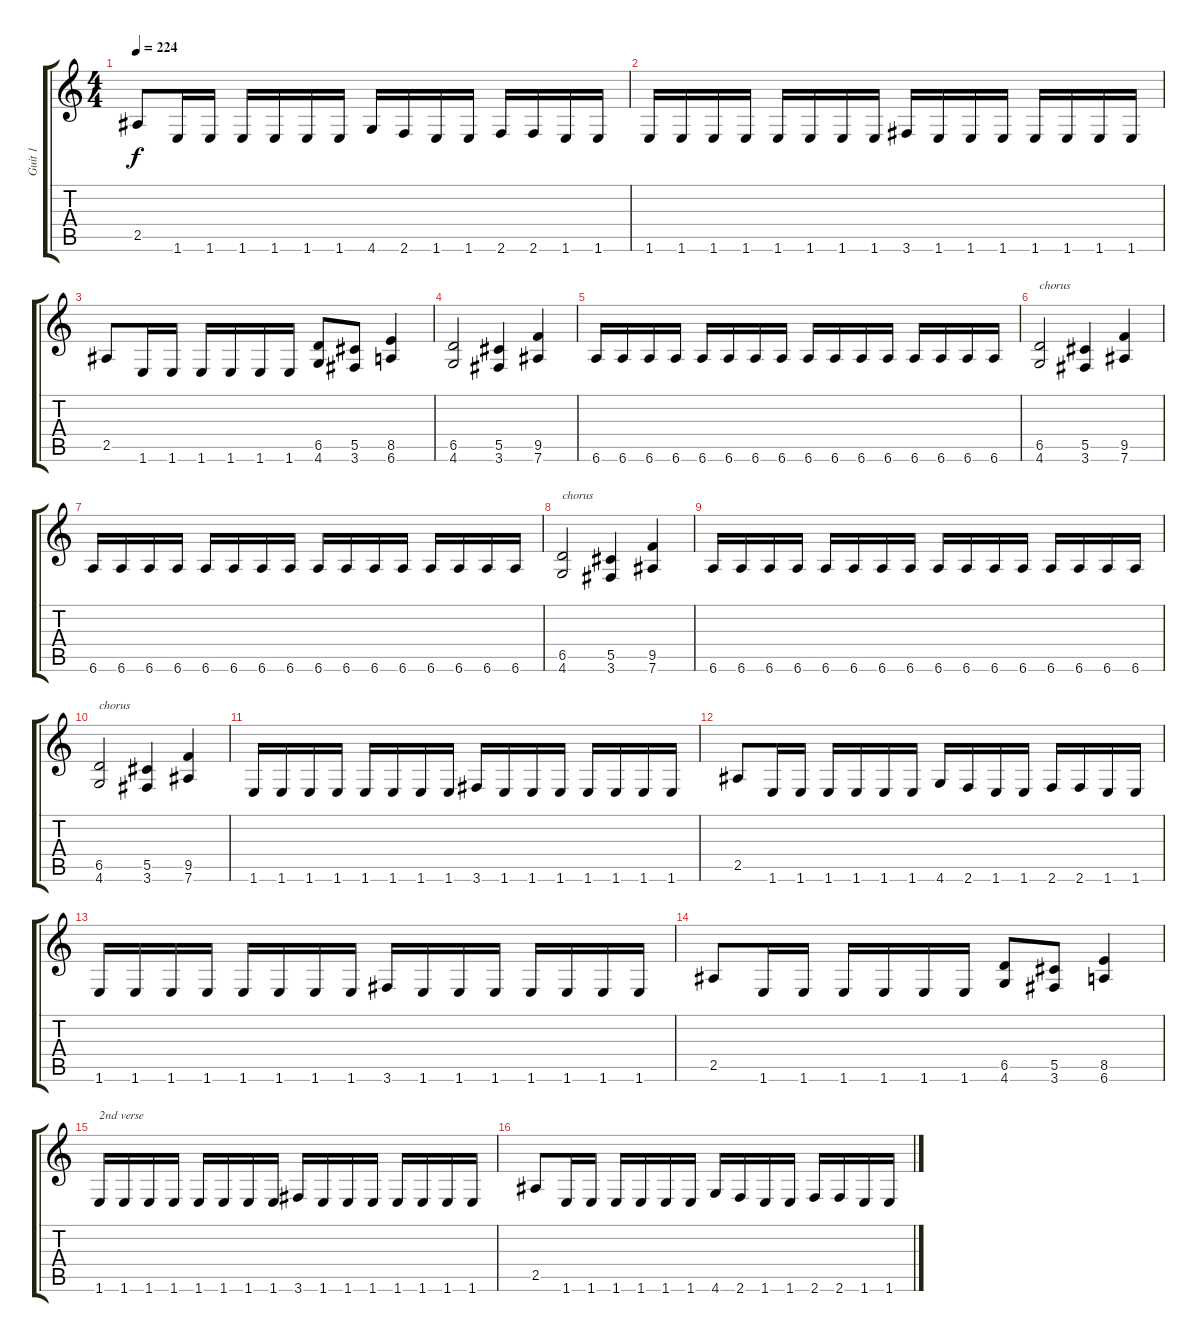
\track ("Guit 1" "Guit 1") {instrument distortionguitar}
\staff {score tabs}
\tuning (Eb4 Bb3 Gb3 Db3 Ab2 Eb2) {hide}
\ts (4 4)
\tempo 224
\clef g2
\ks c
2.5.8{dy f} 1.6.16 1.6.16 1.6.16 1.6.16 1.6.16 1.6.16 4.6.16 2.6.16 1.6.16 1.6.16 2.6.16 2.6.16 1.6.16 1.6.16 |
1.6.16 1.6.16 1.6.16 1.6.16 1.6.16 1.6.16 1.6.16 1.6.16 3.6.16 1.6.16 1.6.16 1.6.16 1.6.16 1.6.16 1.6.16 1.6.16 |
2.5.8 1.6.16 1.6.16 1.6.16 1.6.16 1.6.16 1.6.16 (6.5 4.6).8 (5.5 3.6).8 (8.5 6.6).4 |
(6.5 4.6).2 (5.5 3.6).4 (9.5 7.6).4 |
6.6.16 6.6.16 6.6.16 6.6.16 6.6.16 6.6.16 6.6.16 6.6.16 6.6.16 6.6.16 6.6.16 6.6.16 6.6.16 6.6.16 6.6.16 6.6.16 |
(6.5 4.6).2{txt "chorus"} (5.5 3.6).4 (9.5 7.6).4 |
6.6.16 6.6.16 6.6.16 6.6.16 6.6.16 6.6.16 6.6.16 6.6.16 6.6.16 6.6.16 6.6.16 6.6.16 6.6.16 6.6.16 6.6.16 6.6.16 |
(6.5 4.6).2{txt "chorus"} (5.5 3.6).4 (9.5 7.6).4 |
6.6.16 6.6.16 6.6.16 6.6.16 6.6.16 6.6.16 6.6.16 6.6.16 6.6.16 6.6.16 6.6.16 6.6.16 6.6.16 6.6.16 6.6.16 6.6.16 |
(6.5 4.6).2{txt "chorus"} (5.5 3.6).4 (9.5 7.6).4 |
1.6.16 1.6.16 1.6.16 1.6.16 1.6.16 1.6.16 1.6.16 1.6.16 3.6.16 1.6.16 1.6.16 1.6.16 1.6.16 1.6.16 1.6.16 1.6.16 |
2.5.8 1.6.16 1.6.16 1.6.16 1.6.16 1.6.16 1.6.16 4.6.16 2.6.16 1.6.16 1.6.16 2.6.16 2.6.16 1.6.16 1.6.16 |
1.6.16 1.6.16 1.6.16 1.6.16 1.6.16 1.6.16 1.6.16 1.6.16 3.6.16 1.6.16 1.6.16 1.6.16 1.6.16 1.6.16 1.6.16 1.6.16 |
2.5.8 1.6.16 1.6.16 1.6.16 1.6.16 1.6.16 1.6.16 (6.5 4.6).8 (5.5 3.6).8 (8.5 6.6).4 |
1.6.16{txt "2nd verse"} 1.6.16 1.6.16 1.6.16 1.6.16 1.6.16 1.6.16 1.6.16 3.6.16 1.6.16 1.6.16 1.6.16 1.6.16 1.6.16 1.6.16 1.6.16 |
2.5.8 1.6.16 1.6.16 1.6.16 1.6.16 1.6.16 1.6.16 4.6.16 2.6.16 1.6.16 1.6.16 2.6.16 2.6.16 1.6.16 1.6.16
